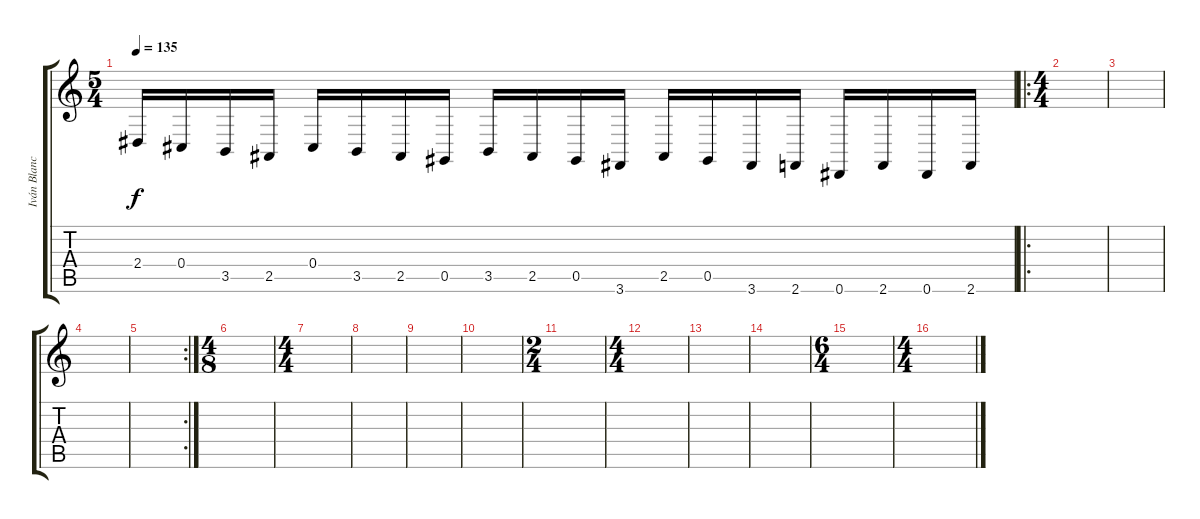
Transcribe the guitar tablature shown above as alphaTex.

\track ("Iván Blanco" "Iván Blanc") {instrument harpsichord}
\staff {score tabs}
\tuning (Eb4 Bb3 Gb3 Db3 Ab2 Eb2) {hide}
\ts (5 4)
\tempo 135
\clef g2
\ks c
2.4.16{dy f instrument harpsichord} 0.4.16 3.5.16 2.5.16 0.4.16 3.5.16 2.5.16 0.5.16 3.5.16 2.5.16 0.5.16 3.6.16 2.5.16 0.5.16 3.6.16 2.6.16 0.6.16 2.6.16 0.6.16 2.6.16 |
\ro
\ts (4 4)
|
|
|
\rc 2
|
\ts (4 8)
|
\ts (4 4)
|
|
|
|
\ts (2 4)
|
\ts (4 4)
|
|
|
\ts (6 4)
|
\ts (4 4)
